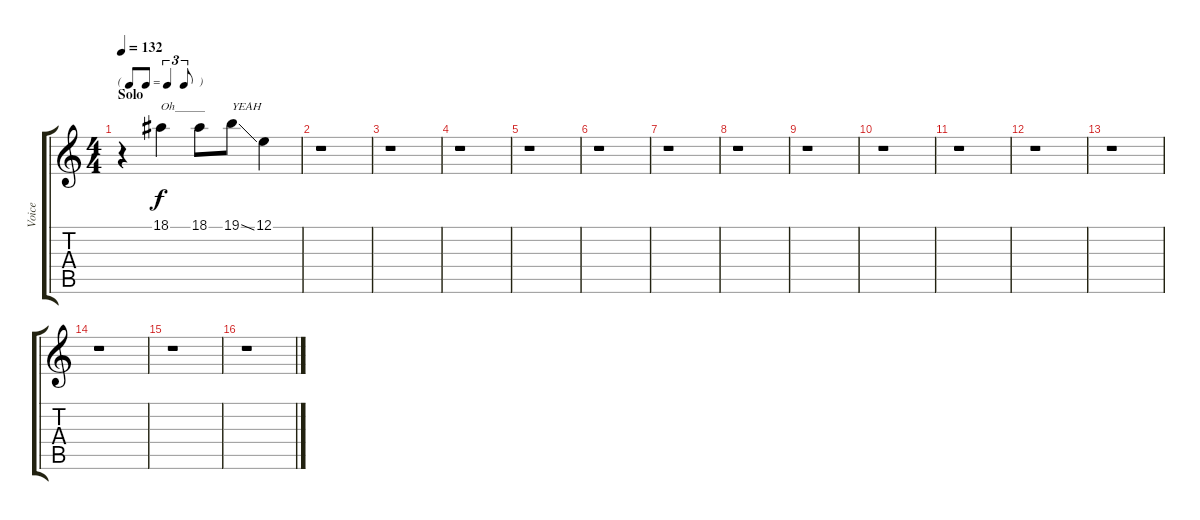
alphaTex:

\track ("Voice" "Voice") {instrument accordion}
\staff {score tabs}
\tuning (E4 B3 G3 D3 A2 E2) {hide}
\ts (4 4)
\tf triplet8th
\section ("" "Solo")
\tempo 132
\clef g2
\ks c
r.4{dy f} 18.1.4{txt "Oh_____"} 18.1.8 19.1{ss}.8{txt "YEAH"} 12.1.4 |
r.1 |
r.1 |
r.1 |
r.1 |
r.1 |
r.1 |
r.1 |
r.1 |
r.1 |
r.1 |
r.1 |
r.1 |
r.1 |
r.1 |
r.1
